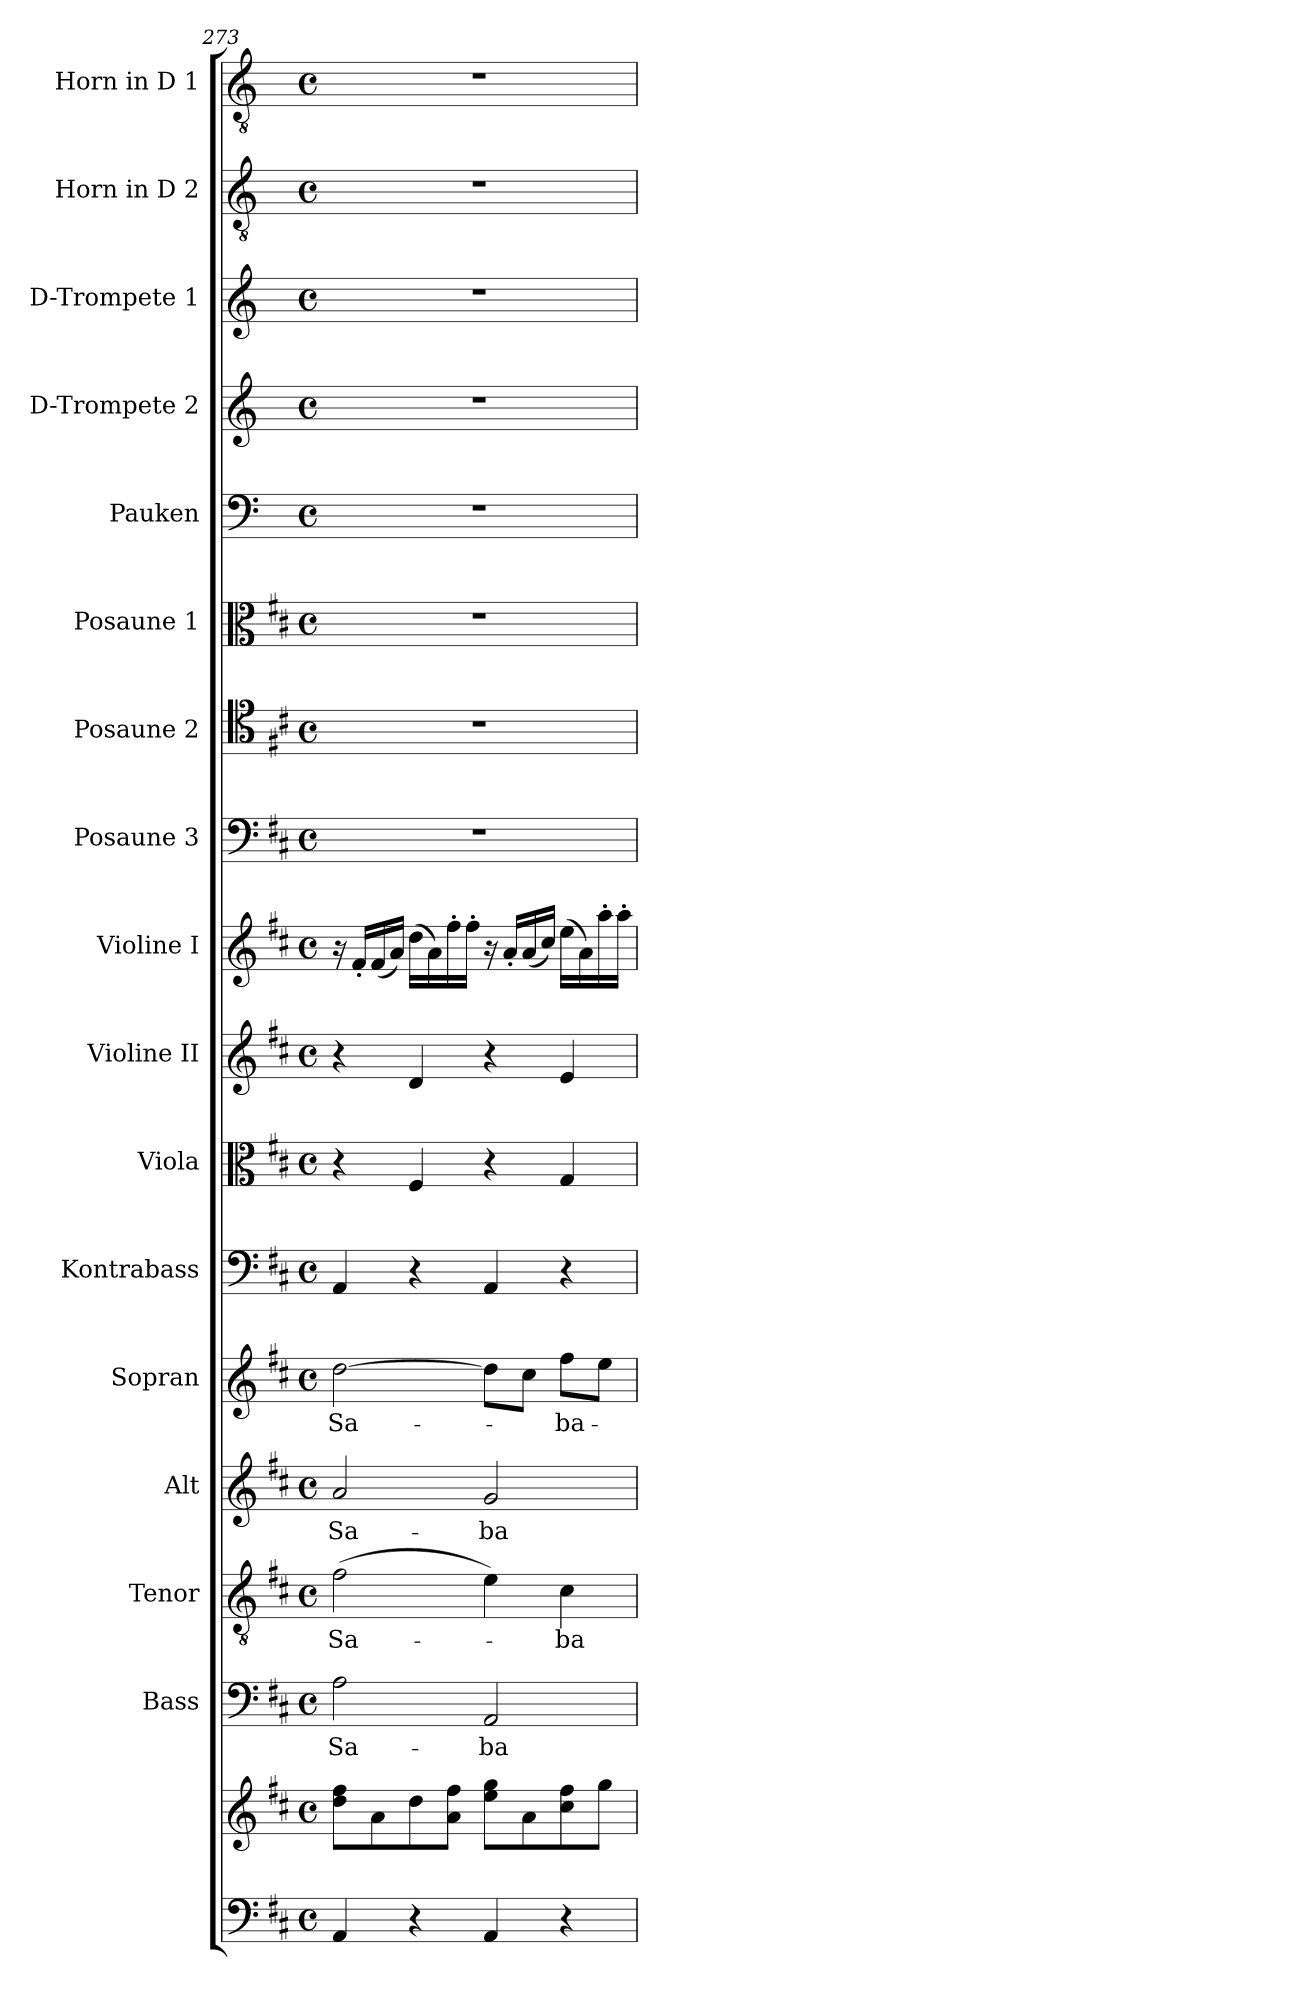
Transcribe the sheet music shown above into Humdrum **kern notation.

**kern	**kern	**kern	**text	**kern	**text	**kern	**text	**kern	**text	**kern	**kern	**kern	**kern	**kern	**kern	**kern	**kern	**kern	**kern	**kern	**kern
*part17	*part17	*part16	*part16	*part15	*part15	*part14	*part14	*part13	*part13	*part12	*part11	*part10	*part9	*part8	*part7	*part6	*part5	*part4	*part3	*part2	*part1
*staff18	*staff17	*staff16	*staff16	*staff15	*staff15	*staff14	*staff14	*staff13	*staff13	*staff12	*staff11	*staff10	*staff9	*staff8	*staff7	*staff6	*staff5	*staff4	*staff3	*staff2	*staff1
*	*	*I"Bass	*	*I"Tenor	*	*I"Alt	*	*I"Sopran	*	*I"Kontrabass	*I"Viola	*I"Violine II	*I"Violine I	*I"Posaune 3	*I"Posaune 2	*I"Posaune 1	*I"Pauken	*I"D-Trompete 2	*I"D-Trompete 1	*I"Horn in D 2	*I"Horn in D 1
*	*	*I'B.	*	*I'T.	*	*I'A.	*	*I'S.	*	*I'Kb.	*I'Vla.	*I'Vl. II	*I'Vl. I	*I'Pos. 3	*I'Pos. 2	*I'Pos. 1	*I'Pk.	*I'D Trp. 2	*I'D Trp. 1	*I'Hrn. 2	*I'Hrn. 1
*clefF4	*clefG2	*clefF4	*	*clefGv2	*	*clefG2	*	*clefG2	*	*clefF4	*clefC3	*clefG2	*clefG2	*clefF4	*clefC4	*clefC3	*clefF4	*clefG2	*clefG2	*clefGv2	*clefGv2
*	*	*	*	*	*	*	*	*	*	*ITrd7c12	*	*	*	*	*	*	*ITrd-1c-2	*ITrd-1c-2	*ITrd-1c-2	*ITrd-1c-2	*ITrd-1c-2
*k[f#c#]	*k[f#c#]	*k[f#c#]	*	*k[f#c#]	*	*k[f#c#]	*	*k[f#c#]	*	*k[f#c#]	*k[f#c#]	*k[f#c#]	*k[f#c#]	*k[f#c#]	*k[f#c#]	*k[f#c#]	*k[f#c#]	*k[f#c#]	*k[f#c#]	*k[f#c#]	*k[f#c#]
*D:	*D:	*D:	*	*D:	*	*D:	*	*D:	*	*D:	*D:	*D:	*D:	*D:	*D:	*D:	*D:	*D:	*D:	*D:	*D:
*M4/4	*M4/4	*M4/4	*	*M4/4	*	*M4/4	*	*M4/4	*	*M4/4	*M4/4	*M4/4	*M4/4	*M4/4	*M4/4	*M4/4	*M4/4	*M4/4	*M4/4	*M4/4	*M4/4
*met(c)	*met(c)	*met(c)	*	*met(c)	*	*met(c)	*	*met(c)	*	*met(c)	*met(c)	*met(c)	*met(c)	*met(c)	*met(c)	*met(c)	*met(c)	*met(c)	*met(c)	*met(c)	*met(c)
=273	=273	=273	=273	=273	=273	=273	=273	=273	=273	=273	=273	=273	=273	=273	=273	=273	=273	=273	=273	=273	=273
!	!	!	!LO:LY:b	!	!LO:LY:b	!	!LO:LY:b	!	!LO:LY:b	!	!	!	!	!	!	!	!	!	!	!	!
4AA/	8dd\ 8ff#\L	2A\	Sa-	(>2f#\	Sa-	2a/	Sa-	[2dd\	Sa-	4AAA/	4r	4r	16r	1r	1r	1r	1r	1r	1r	1r	1r
.	.	.	.	.	.	.	.	.	.	.	.	.	16f#'</LL	.	.	.	.	.	.	.	.
.	8a\	.	.	.	.	.	.	.	.	.	.	.	(<16f#/	.	.	.	.	.	.	.	.
.	.	.	.	.	.	.	.	.	.	.	.	.	16a/JJ)	.	.	.	.	.	.	.	.
4r	8dd\	.	.	.	.	.	.	.	.	4r	4F#/	4d/	(>16dd\LL	.	.	.	.	.	.	.	.
.	.	.	.	.	.	.	.	.	.	.	.	.	16a\)	.	.	.	.	.	.	.	.
.	8a\ 8ff#\J	.	.	.	.	.	.	.	.	.	.	.	16ff#'>\	.	.	.	.	.	.	.	.
.	.	.	.	.	.	.	.	.	.	.	.	.	16ff#'>\JJ	.	.	.	.	.	.	.	.
!	!	!	!LO:LY:b	!	!	!	!LO:LY:b	!	!	!	!	!	!	!	!	!	!	!	!	!	!
4AA/	8ee\ 8gg\L	2AA/	-ba-	4e\)	.	2g/	-ba-	8dd\L]	.	4AAA/	4r	4r	16r	.	.	.	.	.	.	.	.
.	.	.	.	.	.	.	.	.	.	.	.	.	16a'</LL	.	.	.	.	.	.	.	.
.	8a\	.	.	.	.	.	.	8cc#\J	.	.	.	.	(<16a/	.	.	.	.	.	.	.	.
.	.	.	.	.	.	.	.	.	.	.	.	.	16cc#/JJ)	.	.	.	.	.	.	.	.
!	!	!	!	!	!LO:LY:b	!	!	!	!LO:LY:b	!	!	!	!	!	!	!	!	!	!	!	!
4r	8cc#\ 8ff#\	.	.	4c#\	-ba-	.	.	8ff#\L	-ba-	4r	4G/	4e/	(>16ee\LL	.	.	.	.	.	.	.	.
.	.	.	.	.	.	.	.	.	.	.	.	.	16a\)	.	.	.	.	.	.	.	.
.	8gg\J	.	.	.	.	.	.	8ee\J	.	.	.	.	16aa'>\	.	.	.	.	.	.	.	.
.	.	.	.	.	.	.	.	.	.	.	.	.	16aa'>\JJ	.	.	.	.	.	.	.	.
=	=	=	=	=	=	=	=	=	=	=	=	=	=	=	=	=	=	=	=	=	=
*-	*-	*-	*-	*-	*-	*-	*-	*-	*-	*-	*-	*-	*-	*-	*-	*-	*-	*-	*-	*-	*-
